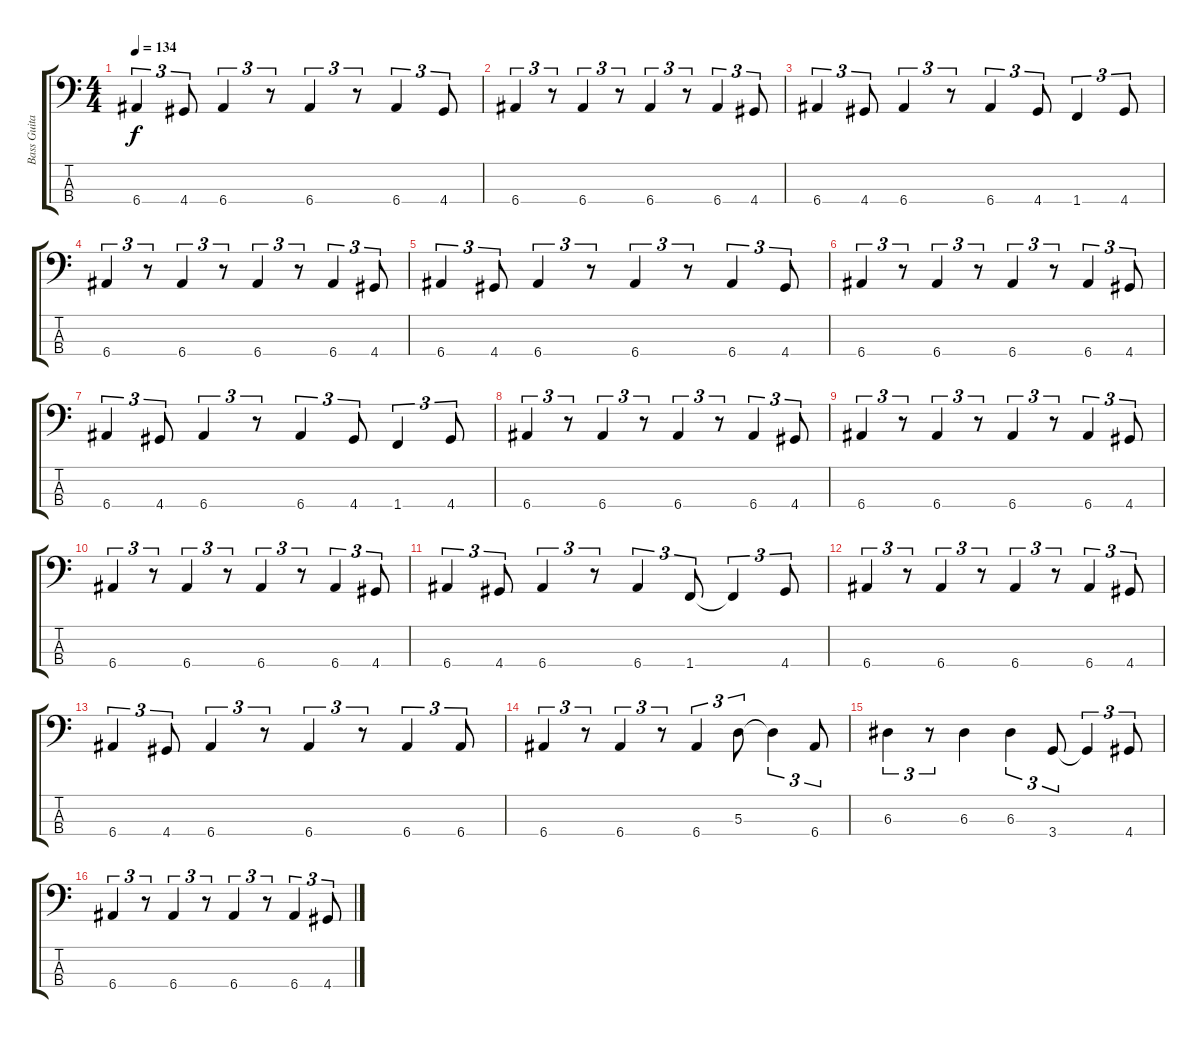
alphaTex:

\track ("Bass Guitar" "Bass Guita") {instrument electricbassfinger}
\staff {score tabs}
\tuning (G2 D2 A1 E1) {hide}
\ts (4 4)
\tempo 134
\clef f4
\ks c
6.4.4{tu (3 2) dy f} 4.4.8{tu (3 2)} 6.4.4{tu (3 2)} r.8{tu (3 2)} 6.4.4{tu (3 2)} r.8{tu (3 2)} 6.4.4{tu (3 2)} 4.4.8{tu (3 2)} |
6.4.4{tu (3 2)} r.8{tu (3 2)} 6.4.4{tu (3 2)} r.8{tu (3 2)} 6.4.4{tu (3 2)} r.8{tu (3 2)} 6.4.4{tu (3 2)} 4.4.8{tu (3 2)} |
6.4.4{tu (3 2)} 4.4.8{tu (3 2)} 6.4.4{tu (3 2)} r.8{tu (3 2)} 6.4.4{tu (3 2)} 4.4.8{tu (3 2)} 1.4.4{tu (3 2)} 4.4.8{tu (3 2)} |
6.4.4{tu (3 2)} r.8{tu (3 2)} 6.4.4{tu (3 2)} r.8{tu (3 2)} 6.4.4{tu (3 2)} r.8{tu (3 2)} 6.4.4{tu (3 2)} 4.4.8{tu (3 2)} |
6.4.4{tu (3 2)} 4.4.8{tu (3 2)} 6.4.4{tu (3 2)} r.8{tu (3 2)} 6.4.4{tu (3 2)} r.8{tu (3 2)} 6.4.4{tu (3 2)} 4.4.8{tu (3 2)} |
6.4.4{tu (3 2)} r.8{tu (3 2)} 6.4.4{tu (3 2)} r.8{tu (3 2)} 6.4.4{tu (3 2)} r.8{tu (3 2)} 6.4.4{tu (3 2)} 4.4.8{tu (3 2)} |
6.4.4{tu (3 2)} 4.4.8{tu (3 2)} 6.4.4{tu (3 2)} r.8{tu (3 2)} 6.4.4{tu (3 2)} 4.4.8{tu (3 2)} 1.4.4{tu (3 2)} 4.4.8{tu (3 2)} |
6.4.4{tu (3 2)} r.8{tu (3 2)} 6.4.4{tu (3 2)} r.8{tu (3 2)} 6.4.4{tu (3 2)} r.8{tu (3 2)} 6.4.4{tu (3 2)} 4.4.8{tu (3 2)} |
6.4.4{tu (3 2)} r.8{tu (3 2)} 6.4.4{tu (3 2)} r.8{tu (3 2)} 6.4.4{tu (3 2)} r.8{tu (3 2)} 6.4.4{tu (3 2)} 4.4.8{tu (3 2)} |
6.4.4{tu (3 2)} r.8{tu (3 2)} 6.4.4{tu (3 2)} r.8{tu (3 2)} 6.4.4{tu (3 2)} r.8{tu (3 2)} 6.4.4{tu (3 2)} 4.4.8{tu (3 2)} |
6.4.4{tu (3 2)} 4.4.8{tu (3 2)} 6.4.4{tu (3 2)} r.8{tu (3 2)} 6.4.4{tu (3 2)} 1.4.8{tu (3 2)} 1.4{t}.4{tu (3 2)} 4.4.8{tu (3 2)} |
6.4.4{tu (3 2)} r.8{tu (3 2)} 6.4.4{tu (3 2)} r.8{tu (3 2)} 6.4.4{tu (3 2)} r.8{tu (3 2)} 6.4.4{tu (3 2)} 4.4.8{tu (3 2)} |
6.4.4{tu (3 2)} 4.4.8{tu (3 2)} 6.4.4{tu (3 2)} r.8{tu (3 2)} 6.4.4{tu (3 2)} r.8{tu (3 2)} 6.4.4{tu (3 2)} 6.4.8{tu (3 2)} |
6.4.4{tu (3 2)} r.8{tu (3 2)} 6.4.4{tu (3 2)} r.8{tu (3 2)} 6.4.4{tu (3 2)} 5.3.8{tu (3 2)} 5.3{t}.4{tu (3 2)} 6.4.8{tu (3 2)} |
6.3.4{tu (3 2)} r.8{tu (3 2)} 6.3.4 6.3.4{tu (3 2)} 3.4.8{tu (3 2)} 3.4{t}.4{tu (3 2)} 4.4.8{tu (3 2)} |
6.4.4{tu (3 2)} r.8{tu (3 2)} 6.4.4{tu (3 2)} r.8{tu (3 2)} 6.4.4{tu (3 2)} r.8{tu (3 2)} 6.4.4{tu (3 2)} 4.4.8{tu (3 2)}
